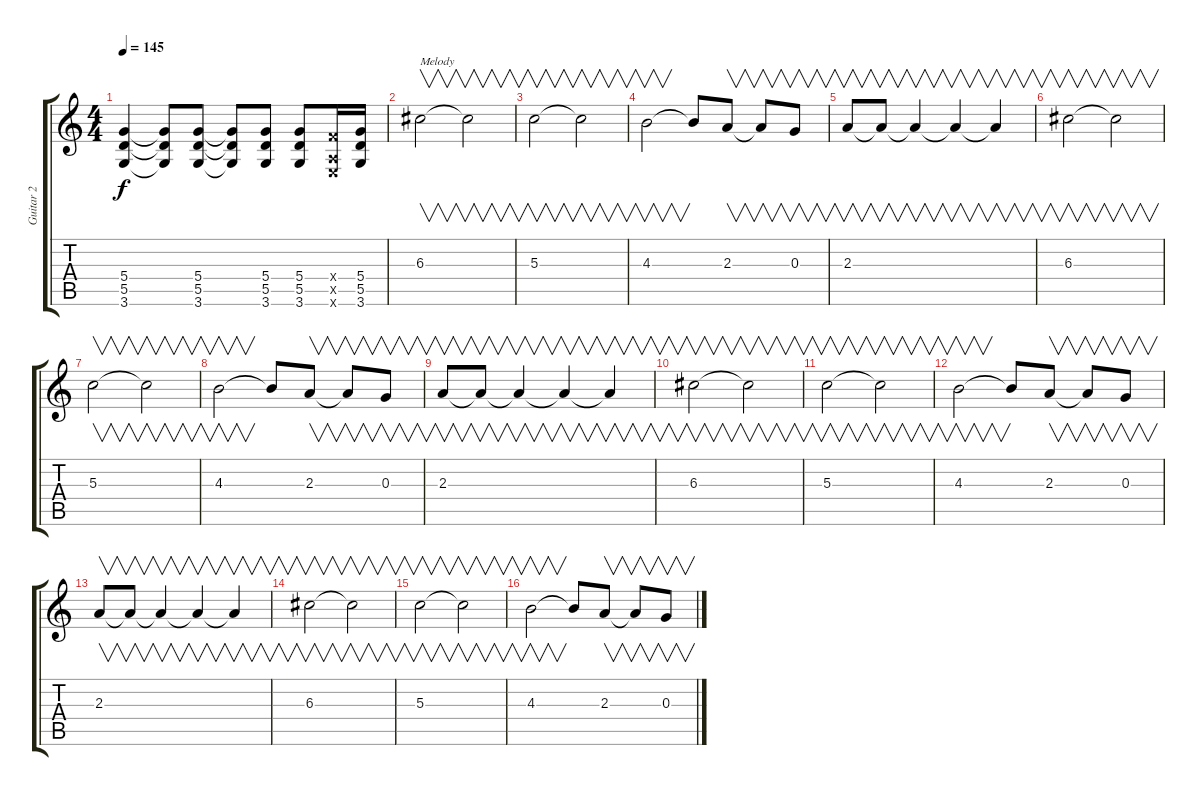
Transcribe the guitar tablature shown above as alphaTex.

\track ("Guitar 2" "Guitar 2") {instrument overdrivenguitar}
\staff {score tabs}
\tuning (E4 B3 G3 D3 A2 E2) {hide}
\ts (4 4)
\tempo 145
\clef g2
\ks c
(5.4 5.5 3.6).4{dy f} (5.4{t} 5.5{t} 3.6{t}).8 (5.4 5.5 3.6).8 (5.4{t} 5.5{t} 3.6{t}).8 (5.4 5.5 3.6).8 (5.4 5.5 3.6).8 (3.4{x} 0.5{x} 0.6{x}).16 (5.4 5.5 3.6).16 |
6.3.2{v txt "Melody"} 6.3{t}.2{v} |
5.3.2{v} 5.3{t}.2{v} |
4.3.2{v} 4.3{t}.8 2.3.8{v} 2.3{t}.8{v} 0.3.8{v} |
2.3.8{v} 2.3{t}.8{v} 2.3{t}.4{v} 2.3{t}.4{v} 2.3{t}.4{v} |
6.3.2{v} 6.3{t}.2{v} |
5.3.2{v} 5.3{t}.2{v} |
4.3.2{v} 4.3{t}.8 2.3.8{v} 2.3{t}.8{v} 0.3.8{v} |
2.3.8{v} 2.3{t}.8{v} 2.3{t}.4{v} 2.3{t}.4{v} 2.3{t}.4{v} |
6.3.2{v} 6.3{t}.2{v} |
5.3.2{v} 5.3{t}.2{v} |
4.3.2{v} 4.3{t}.8 2.3.8{v} 2.3{t}.8{v} 0.3.8{v} |
2.3.8{v} 2.3{t}.8{v} 2.3{t}.4{v} 2.3{t}.4{v} 2.3{t}.4{v} |
6.3.2{v} 6.3{t}.2{v} |
5.3.2{v} 5.3{t}.2{v} |
4.3.2{v} 4.3{t}.8 2.3.8{v} 2.3{t}.8{v} 0.3.8{v}
